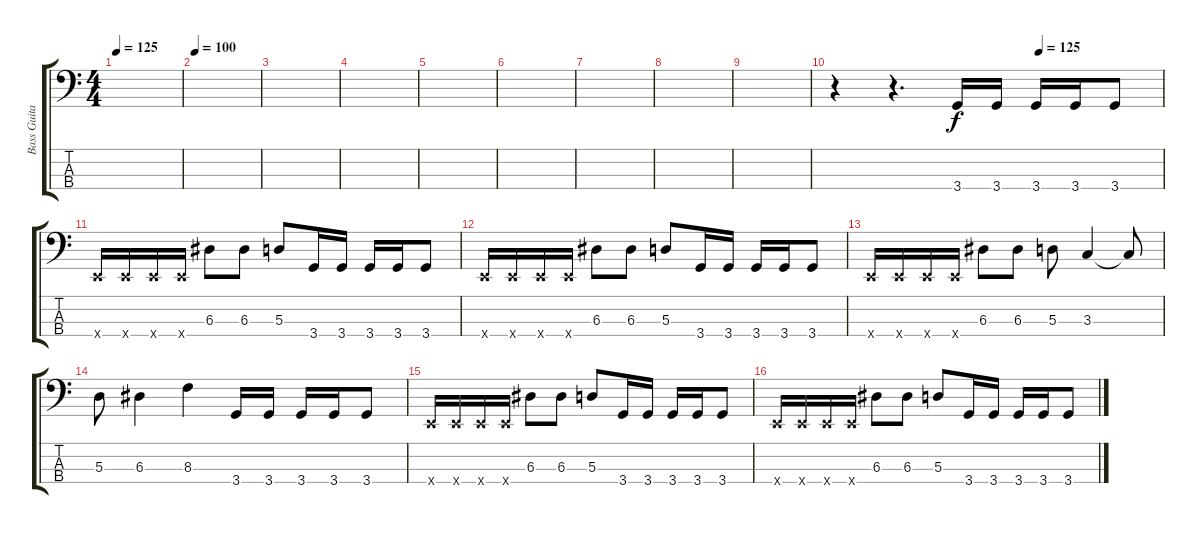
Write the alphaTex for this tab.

\track ("Bass Guitar" "Bass Guita") {instrument electricbassfinger}
\staff {score tabs}
\tuning (G2 D2 A1 E1) {hide}
\ts (4 4)
\tempo 125
\clef f4
\ks c
|
\tempo 100
|
|
|
|
|
|
|
|
\tempo (125 0.625)
r.4 r.4{d} 3.4.16 3.4.16 3.4.16 3.4.16 3.4.8 |
0.4{x}.16 0.4{x}.16 0.4{x}.16 0.4{x}.16 6.3.8 6.3.8 5.3.8 3.4.16 3.4.16 3.4.16 3.4.16 3.4.8 |
0.4{x}.16 0.4{x}.16 0.4{x}.16 0.4{x}.16 6.3.8 6.3.8 5.3.8 3.4.16 3.4.16 3.4.16 3.4.16 3.4.8 |
0.4{x}.16 0.4{x}.16 0.4{x}.16 0.4{x}.16 6.3.8 6.3.8 5.3.8 3.3.4 3.3{t}.8 |
5.3.8 6.3.4 8.3.4 3.4.16 3.4.16 3.4.16 3.4.16 3.4.8 |
0.4{x}.16 0.4{x}.16 0.4{x}.16 0.4{x}.16 6.3.8 6.3.8 5.3.8 3.4.16 3.4.16 3.4.16 3.4.16 3.4.8 |
0.4{x}.16 0.4{x}.16 0.4{x}.16 0.4{x}.16 6.3.8 6.3.8 5.3.8 3.4.16 3.4.16 3.4.16 3.4.16 3.4.8
